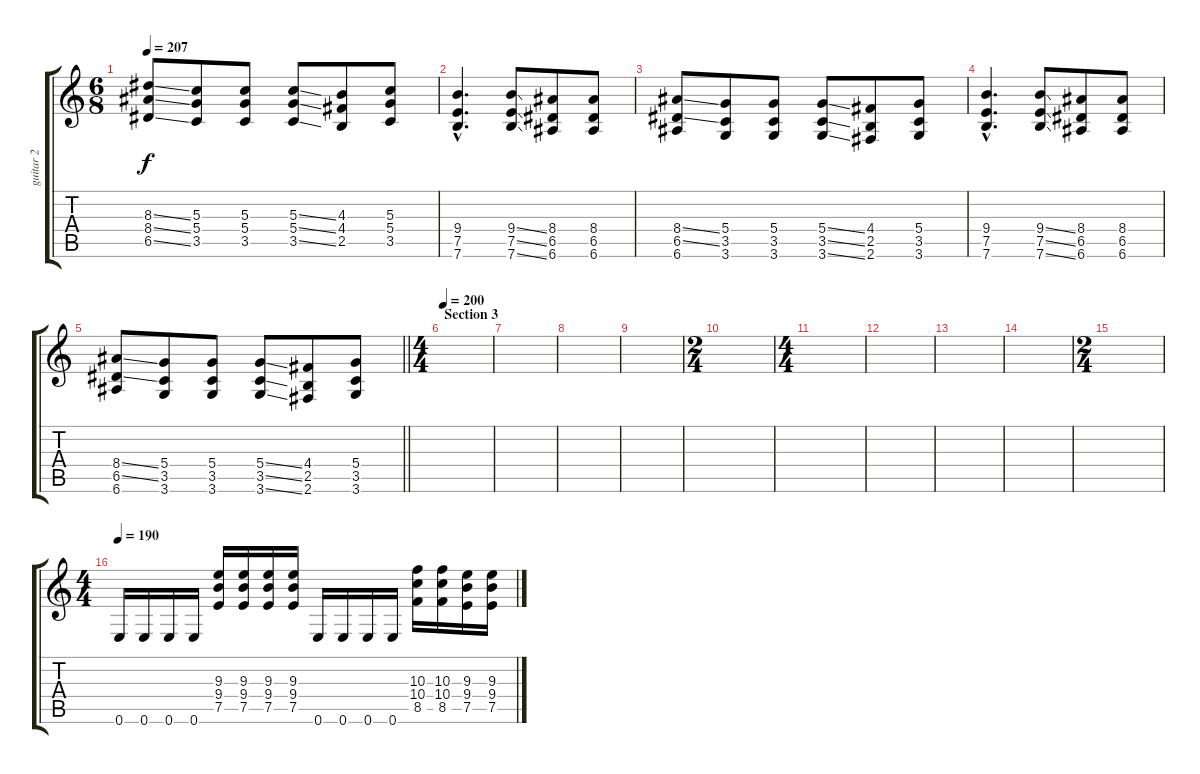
\track ("guitar 2" "guitar 2") {instrument distortionguitar}
\staff {score tabs}
\tuning (E4 B3 G3 D3 A2 E2) {hide}
\ts (6 8)
\tempo 207
\clef g2
\ks c
(8.3{ss} 8.4{ss} 6.5{ss}).8{dy f} (5.3 5.4 3.5).8 (5.3 5.4 3.5).8 (5.3{ss} 5.4{ss} 3.5{ss}).8 (4.3 4.4 2.5).8 (5.3 5.4 3.5).8 |
(9.4{hac} 7.5{hac} 7.6{hac}).4{d} (9.4{ss} 7.5{ss} 7.6{ss}).8 (8.4 6.5 6.6).8 (8.4 6.5 6.6).8 |
(8.4{ss} 6.5{ss} 6.6).8 (5.4 3.5 3.6).8 (5.4 3.5 3.6).8 (5.4{ss} 3.5{ss} 3.6{ss}).8 (4.4 2.5 2.6).8 (5.4 3.5 3.6).8 |
(9.4{hac} 7.5{hac} 7.6{hac}).4{d} (9.4{ss} 7.5{ss} 7.6{ss}).8 (8.4 6.5 6.6).8 (8.4 6.5 6.6).8 |
\barLineRight lightlight
(8.4{ss} 6.5{ss} 6.6).8 (5.4 3.5 3.6).8 (5.4 3.5 3.6).8 (5.4{ss} 3.5{ss} 3.6{ss}).8 (4.4 2.5 2.6).8 (5.4 3.5 3.6).8 |
\ts (4 4)
\section ("" "Section 3")
\tempo 200
|
|
|
|
\ts (2 4)
|
\ts (4 4)
|
|
|
|
\ts (2 4)
|
\ts (4 4)
\tempo 190
0.6.16 0.6.16 0.6.16 0.6.16 (9.3 9.4 7.5).16 (9.3 9.4 7.5).16 (9.3 9.4 7.5).16 (9.3 9.4 7.5).16 0.6.16 0.6.16 0.6.16 0.6.16 (10.3 10.4 8.5).16 (10.3 10.4 8.5).16 (9.3 9.4 7.5).16 (9.3 9.4 7.5).16
